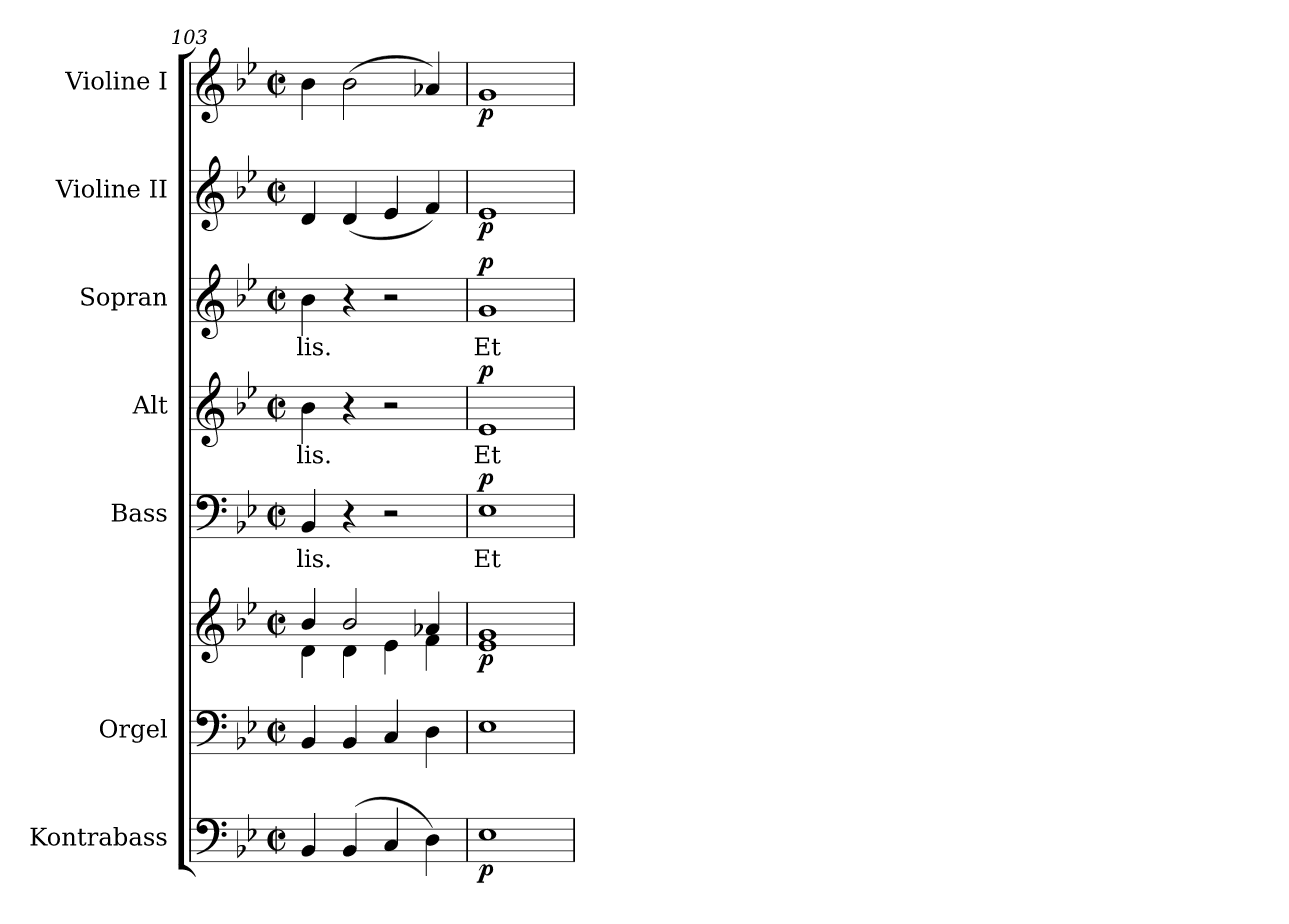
**kern	**dynam	**kern	**kern	**dynam	**kern	**text	**dynam	**kern	**text	**dynam	**kern	**text	**dynam	**kern	**dynam	**kern	**dynam
*part7	*part7	*part6	*part6	*part6	*part5	*part5	*part5	*part4	*part4	*part4	*part3	*part3	*part3	*part2	*part2	*part1	*part1
*staff8	*staff8	*staff7	*staff6	*staff6/7	*staff5	*staff5	*staff5	*staff4	*staff4	*staff4	*staff3	*staff3	*staff3	*staff2	*staff2	*staff1	*staff1
*I"Kontrabass	*	*I"Orgel	*	*	*I"Bass	*	*	*I"Alt	*	*	*I"Sopran	*	*	*I"Violine II	*	*I"Violine I	*
*I'Kb.	*	*I'Org.	*	*	*I'B	*	*	*I'A	*	*	*I'S	*	*	*I'Vl. II	*	*I'Vl. I	*
!!LO:PB:g=z
*clefF4	*	*clefF4	*clefG2	*	*clefF4	*	*	*clefG2	*	*	*clefG2	*	*	*clefG2	*	*clefG2	*
*ITrd7c12	*	*	*	*	*	*	*	*	*	*	*	*	*	*	*	*	*
*k[b-e-]	*	*k[b-e-]	*k[b-e-]	*	*k[b-e-]	*	*	*k[b-e-]	*	*	*k[b-e-]	*	*	*k[b-e-]	*	*k[b-e-]	*
*B-:	*	*B-:	*B-:	*	*B-:	*	*	*B-:	*	*	*B-:	*	*	*B-:	*	*B-:	*
*M2/2	*	*M2/2	*M2/2	*	*M2/2	*	*	*M2/2	*	*	*M2/2	*	*	*M2/2	*	*M2/2	*
*met(c|)	*	*met(c|)	*met(c|)	*	*met(c|)	*	*	*met(c|)	*	*	*met(c|)	*	*	*met(c|)	*	*met(c|)	*
=103	=103	=103	=103	=103	=103	=103	=103	=103	=103	=103	=103	=103	=103	=103	=103	=103	=103
*	*	*	*^	*	*	*	*	*	*	*	*	*	*	*	*	*	*
!	!	!	!	!	!	!	!LO:LY:b	!	!	!LO:LY:b	!	!	!LO:LY:b	!	!	!	!	!
4BBB-/	.	4BB-/	4b-/	4d\	.	4BB-/	-lis.	.	4b-\	-lis.	.	4b-\	-lis.	.	4d/	.	4b-\	.
(<4BBB-/	.	4BB-/	2b-/	4d\	.	4r	.	.	4r	.	.	4r	.	.	(<4d/	.	(>2b-\	.
4CC/	.	4C/	.	4e-\	.	2r	.	.	2r	.	.	2r	.	.	4e-/	.	.	.
4DD\)	.	4D\	4a-X/	4f\	.	.	.	.	.	.	.	.	.	.	4f/)	.	4a-X/)	.
=104	=104	=104	=104	=104	=104	=104	=104	=104	=104	=104	=104	=104	=104	=104	=104	=104	=104	=104
!	!LO:DY:b	!	!	!	!LO:DY:b	!	!LO:LY:b	!LO:DY:a	!	!LO:LY:b	!LO:DY:a	!	!LO:LY:b	!LO:DY:a	!	!LO:DY:b	!	!LO:DY:b
1EE-	p	1E-	1g	1e-	p	1E-	Et	p	1e-	Et	p	1g	Et	p	1e-	p	1g	p
*	*	*	*v	*v	*	*	*	*	*	*	*	*	*	*	*	*	*	*
=	=	=	=	=	=	=	=	=	=	=	=	=	=	=	=	=	=
*-	*-	*-	*-	*-	*-	*-	*-	*-	*-	*-	*-	*-	*-	*-	*-	*-	*-
